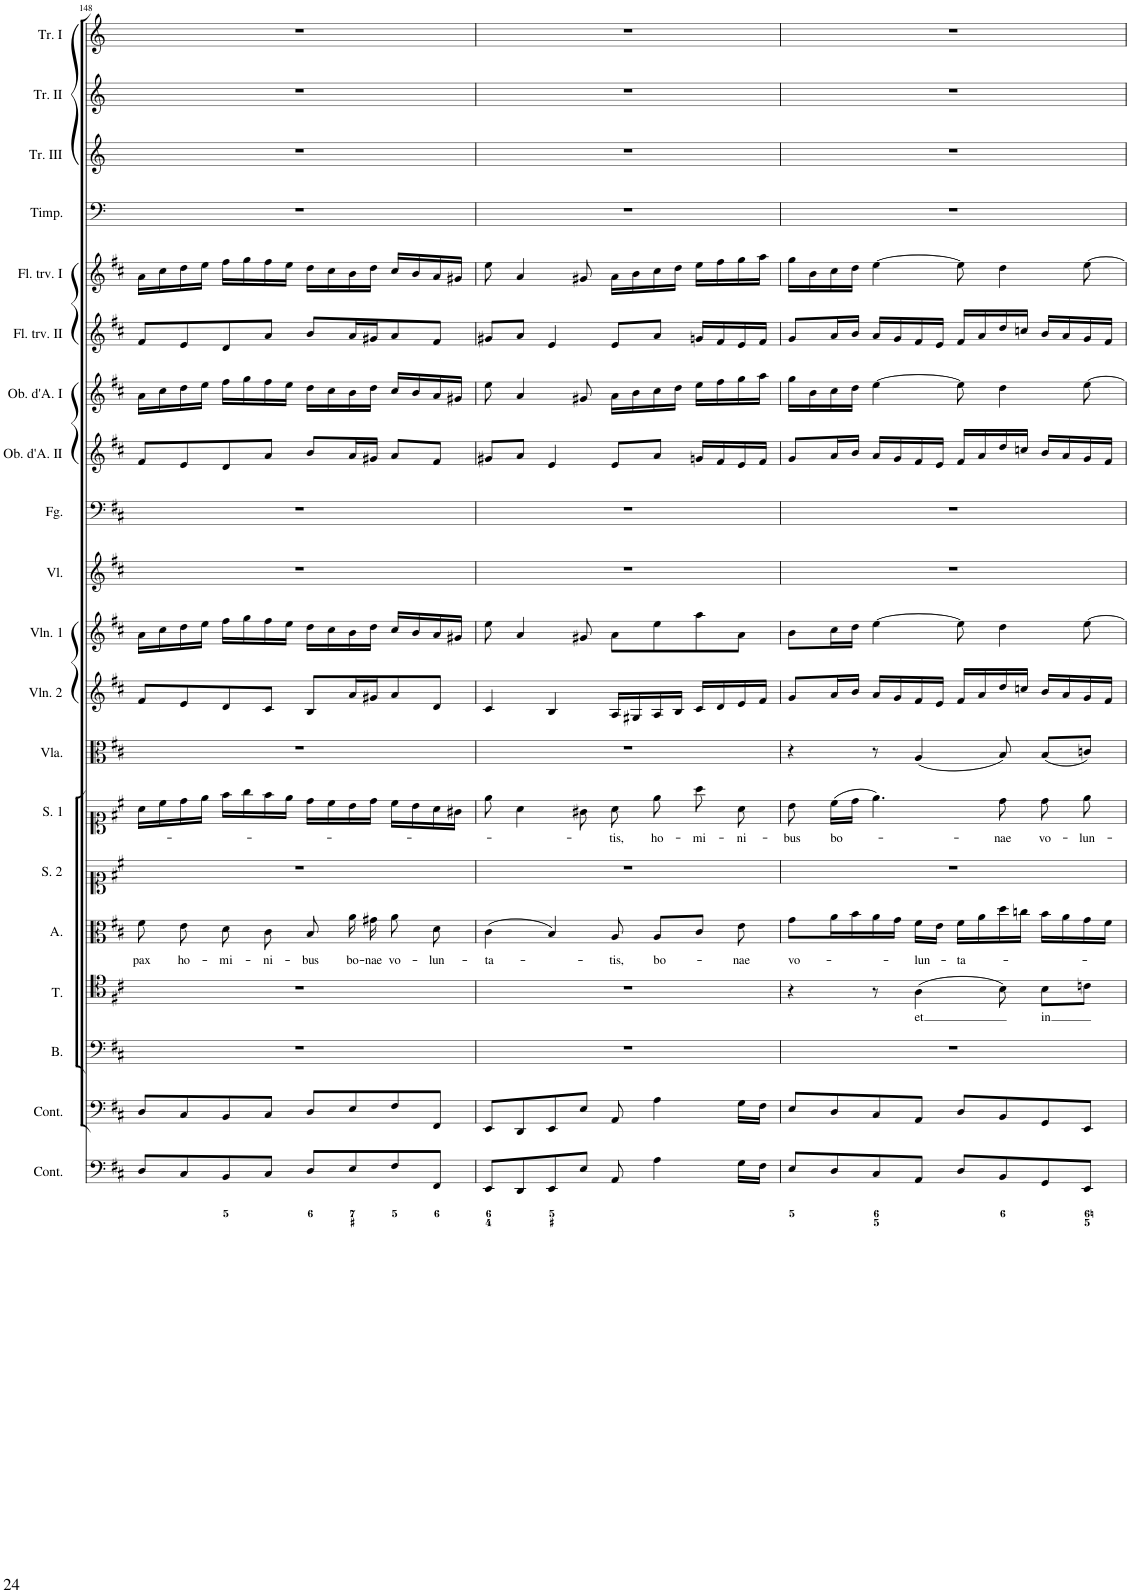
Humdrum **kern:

**kern	**kern	**kern	**kern	**text	**kern	**text	**kern	**kern	**text	**kern	**kern	**kern	**kern	**kern	**kern	**kern	**kern	**kern	**kern	**kern	**kern	**kern
*part20	*part19	*part18	*part17	*part17	*part16	*part16	*part15	*part14	*part14	*part13	*part12	*part11	*part10	*part9	*part8	*part7	*part6	*part5	*part4	*part3	*part2	*part1
*staff20	*staff19	*staff18	*staff17	*staff17	*staff16	*staff16	*staff15	*staff14	*staff14	*staff13	*staff12	*staff11	*staff10	*staff9	*staff8	*staff7	*staff6	*staff5	*staff4	*staff3	*staff2	*staff1
*I"Continuo	*I"Continuo	*I"Basso	*I"Tenore	*	*I"Alto	*	*I"Soprano 2	*I"Soprano 1	*	*I"Viola	*I"Violino 2	*I"Violino 1	*I"Violino solo	*I"Fagotti	*I"Oboe d'Amore II	*I"Oboe d'Amore I	*I"Flauto traverso II	*I"Flauto traverso I	*I"Timpani	*I"Tromba III	*I"Tromba II	*I"Tromba I
*I'Cont.	*I'Cont.	*I'B.	*I'T.	*	*I'A.	*	*I'S. 2	*I'S. 1	*	*I'Vla.	*I'Vln. 2	*I'Vln. 1	*I'Vl.	*I'Fg.	*I'Ob. d'A. II	*I'Ob. d'A. I	*I'Fl. trv. II	*I'Fl. trv. I	*I'Timp.	*I'Tr. III	*I'Tr. II	*I'Tr. I
!!LO:PB:g=z
*clefF4	*clefF4	*clefF4	*clefC4	*	*clefC3	*	*clefC1	*clefC1	*	*clefC3	*clefG2	*clefG2	*clefG2	*clefF4	*clefG2	*clefG2	*clefG2	*clefG2	*clefF4	*clefG2	*clefG2	*clefG2
*	*	*	*	*	*	*	*	*	*	*	*	*	*	*	*	*	*	*	*Trd-1c-2	*Trd-1c-2	*Trd-1c-2	*Trd-1c-2
*k[f#c#]	*k[f#c#]	*k[f#c#]	*k[f#c#]	*	*k[f#c#]	*	*k[f#c#]	*k[f#c#]	*	*k[f#c#]	*k[f#c#]	*k[f#c#]	*k[f#c#]	*k[f#c#]	*k[f#c#]	*k[f#c#]	*k[f#c#]	*k[f#c#]	*k[]	*k[]	*k[]	*k[]
*M4/4	*M4/4	*M4/4	*M4/4	*	*M4/4	*	*M4/4	*M4/4	*	*M4/4	*M4/4	*M4/4	*M4/4	*M4/4	*M4/4	*M4/4	*M4/4	*M4/4	*M4/4	*M4/4	*M4/4	*M4/4
*met(c)	*met(c)	*met(c)	*met(c)	*	*met(c)	*	*met(c)	*met(c)	*	*met(c)	*met(c)	*met(c)	*met(c)	*met(c)	*met(c)	*met(c)	*met(c)	*met(c)	*met(c)	*met(c)	*met(c)	*met(c)
=148	=148	=148	=148	=148	=148	=148	=148	=148	=148	=148	=148	=148	=148	=148	=148	=148	=148	=148	=148	=148	=148	=148
!	!	!	!	!	!	!LO:LY:b	!	!	!	!	!	!	!	!	!	!	!	!	!	!	!	!
8D/L	8D/L	1r	1r	.	8f#\	pax	1r	16a\LL	.	1r	8f#/L	16a\LL	1r	1r	8f#/L	16a\LL	8f#/L	16a\LL	1r	1r	1r	1r
.	.	.	.	.	.	.	.	16cc#\	.	.	.	16cc#\	.	.	.	16cc#\	.	16cc#\	.	.	.	.
!	!	!	!	!	!	!LO:LY:b	!	!	!	!	!	!	!	!	!	!	!	!	!	!	!	!
8C#/	8C#/	.	.	.	8e\	ho-	.	16dd\	.	.	8e/	16dd\	.	.	8e/	16dd\	8e/	16dd\	.	.	.	.
.	.	.	.	.	.	.	.	16ee\JJ	.	.	.	16ee\JJ	.	.	.	16ee\JJ	.	16ee\JJ	.	.	.	.
!	!	!	!	!	!	!LO:LY:b	!	!	!	!	!	!	!	!	!	!	!	!	!	!	!	!
8BB/	8BB/	.	.	.	8d\	-mi-	.	16ff#\LL	.	.	8d/	16ff#\LL	.	.	8d/	16ff#\LL	8d/	16ff#\LL	.	.	.	.
.	.	.	.	.	.	.	.	16gg\	.	.	.	16gg\	.	.	.	16gg\	.	16gg\	.	.	.	.
!	!	!	!	!	!	!LO:LY:b	!	!	!	!	!	!	!	!	!	!	!	!	!	!	!	!
8C#/J	8C#/J	.	.	.	8c#\	-ni-	.	16ff#\	.	.	8c#/J	16ff#\	.	.	8a/J	16ff#\	8a/J	16ff#\	.	.	.	.
.	.	.	.	.	.	.	.	16ee\JJ	.	.	.	16ee\JJ	.	.	.	16ee\JJ	.	16ee\JJ	.	.	.	.
!	!	!	!	!	!	!LO:LY:b	!	!	!	!	!	!	!	!	!	!	!	!	!	!	!	!
8D/L	8D/L	.	.	.	8B/	-bus	.	16dd\LL	.	.	8B/L	16dd\LL	.	.	8b/L	16dd\LL	8b/L	16dd\LL	.	.	.	.
.	.	.	.	.	.	.	.	16cc#\	.	.	.	16cc#\	.	.	.	16cc#\	.	16cc#\	.	.	.	.
!	!	!	!	!	!	!LO:LY:b	!	!	!	!	!	!	!	!	!	!	!	!	!	!	!	!
8E/	8E/	.	.	.	16a\	bo-	.	16b\	.	.	16a/L	16b\	.	.	16a/L	16b\	16a/L	16b\	.	.	.	.
!	!	!	!	!	!	!LO:LY:b	!	!	!	!	!	!	!	!	!	!	!	!	!	!	!	!
.	.	.	.	.	16g#X\	-nae	.	16dd\JJ	.	.	16g#X/J	16dd\JJ	.	.	16g#X/JJ	16dd\JJ	16g#X/J	16dd\JJ	.	.	.	.
!	!	!	!	!	!	!LO:LY:b	!	!	!	!	!	!	!	!	!	!	!	!	!	!	!	!
8F#/	8F#/	.	.	.	8a\	vo-	.	16cc#\LL	.	.	8a/	16cc#/LL	.	.	8a/L	16cc#/LL	8a/	16cc#/LL	.	.	.	.
.	.	.	.	.	.	.	.	16b\	.	.	.	16b/	.	.	.	16b/	.	16b/	.	.	.	.
!	!	!	!	!	!	!LO:LY:b	!	!	!	!	!	!	!	!	!	!	!	!	!	!	!	!
8FF#/J	8FF#/J	.	.	.	8d\	-lun-	.	16a\	.	.	8d/J	16a/	.	.	8f#/J	16a/	8f#/J	16a/	.	.	.	.
.	.	.	.	.	.	.	.	16g#X\JJ	.	.	.	16g#X/JJ	.	.	.	16g#X/JJ	.	16g#X/JJ	.	.	.	.
=149	=149	=149	=149	=149	=149	=149	=149	=149	=149	=149	=149	=149	=149	=149	=149	=149	=149	=149	=149	=149	=149	=149
!	!	!	!	!	!	!LO:LY:b	!	!	!	!	!	!	!	!	!	!	!	!	!	!	!	!
8EE/L	8EE/L	1r	1r	.	(4c#\	-ta-	1r	8ee\	.	1r	4c#/	8ee\	1r	1r	8g#X/L	8ee\	8g#X/L	8ee\	1r	1r	1r	1r
8DD/	8DD/	.	.	.	.	.	.	4a\	.	.	.	4a/	.	.	8a/J	4a/	8a/J	4a/	.	.	.	.
8EE/	8EE/	.	.	.	4B/)	.	.	.	.	.	4B/	.	.	.	4e/	.	4e/	.	.	.	.	.
8E/J	8E/J	.	.	.	.	.	.	8g#X\	.	.	.	8g#X/	.	.	.	8g#X/	.	8g#X/	.	.	.	.
!	!	!	!	!	!	!LO:LY:b	!	!	!LO:LY:b	!	!	!	!	!	!	!	!	!	!	!	!	!
8AA/	8AA/	.	.	.	8A/	-tis,	.	8a\	-tis,	.	16A/LL	8a\L	.	.	8e/L	16a\LL	8e/L	16a\LL	.	.	.	.
.	.	.	.	.	.	.	.	.	.	.	16G#X/	.	.	.	.	16b\	.	16b\	.	.	.	.
!	!	!	!	!	!	!LO:LY:b	!	!	!LO:LY:b	!	!	!	!	!	!	!	!	!	!	!	!	!
4A\	4A\	.	.	.	8A/L	bo-	.	8ee\	ho-	.	16A/	8ee\	.	.	8a/J	16cc#\	8a/J	16cc#\	.	.	.	.
.	.	.	.	.	.	.	.	.	.	.	16B/JJ	.	.	.	.	16dd\JJ	.	16dd\JJ	.	.	.	.
!	!	!	!	!	!	!	!	!	!LO:LY:b	!	!	!	!	!	!	!	!	!	!	!	!	!
.	.	.	.	.	8c#/J	.	.	8aa\	-mi-	.	16c#/LL	8aa\	.	.	16gn/LL	16ee\LL	16gn/LL	16ee\LL	.	.	.	.
.	.	.	.	.	.	.	.	.	.	.	16d/	.	.	.	16f#/	16ff#\	16f#/	16ff#\	.	.	.	.
!	!	!	!	!	!	!LO:LY:b	!	!	!LO:LY:b	!	!	!	!	!	!	!	!	!	!	!	!	!
16G\LL	16G\LL	.	.	.	8e\	-nae	.	8a\	-ni-	.	16e/	8a\J	.	.	16e/	16gg\	16e/	16gg\	.	.	.	.
16F#\JJ	16F#\JJ	.	.	.	.	.	.	.	.	.	16f#/JJ	.	.	.	16f#/JJ	16aa\JJ	16f#/JJ	16aa\JJ	.	.	.	.
=150	=150	=150	=150	=150	=150	=150	=150	=150	=150	=150	=150	=150	=150	=150	=150	=150	=150	=150	=150	=150	=150	=150
!	!	!	!	!	!	!LO:LY:b	!	!	!LO:LY:b	!	!	!	!	!	!	!	!	!	!	!	!	!
8E/L	8E/L	1r	4r	.	8g\L	vo-	1r	8b\	-bus	4r	8g/L	8b\L	1r	1r	8g/L	16gg\LL	8g/L	16gg\LL	1r	1r	1r	1r
.	.	.	.	.	.	.	.	.	.	.	.	.	.	.	.	16b\	.	16b\	.	.	.	.
!	!	!	!	!	!	!	!	!	!LO:LY:b	!	!	!	!	!	!	!	!	!	!	!	!	!
8D/	8D/	.	.	.	16a\L	.	.	(16cc#\LL	bo-	.	16a/L	16cc#\L	.	.	16a/L	16cc#\	16a/L	16cc#\	.	.	.	.
.	.	.	.	.	16b\	.	.	16dd\JJ	.	.	16b/JJ	16dd\JJ	.	.	16b/JJ	16dd\JJ	16b/JJ	16dd\JJ	.	.	.	.
8C#/	8C#/	.	8r	.	16a\	.	.	4.ee\)	.	8r	16a/LL	[4ee\	.	.	16a/LL	[4ee\	16a/LL	[4ee\	.	.	.	.
.	.	.	.	.	16g\JJ	.	.	.	.	.	16g/	.	.	.	16g/	.	16g/	.	.	.	.	.
!	!	!	!	!LO:LY:b	!	!LO:LY:b	!	!	!	!	!	!	!	!	!	!	!	!	!	!	!	!
8AA/J	8AA/J	.	(4A\	et	16f#\LL	-lun-	.	.	.	(4A/	16f#/	.	.	.	16f#/	.	16f#/	.	.	.	.	.
.	.	.	.	.	16e\JJ	.	.	.	.	.	16e/JJ	.	.	.	16e/JJ	.	16e/JJ	.	.	.	.	.
!	!	!	!	!	!	!LO:LY:b	!	!	!	!	!	!	!	!	!	!	!	!	!	!	!	!
8D/L	8D/L	.	.	.	16f#\LL	-ta-	.	.	.	.	16f#/LL	8ee\]	.	.	16f#/LL	8ee\]	16f#/LL	8ee\]	.	.	.	.
.	.	.	.	.	16a\	.	.	.	.	.	16a/	.	.	.	16a/	.	16a/	.	.	.	.	.
!	!	!	!	!	!	!	!	!	!LO:LY:b	!	!	!	!	!	!	!	!	!	!	!	!	!
8BB/	8BB/	.	8B\)	.	16dd\	.	.	8dd\	-nae	8B/)	16dd/	4dd\	.	.	16dd/	4dd\	16dd/	4dd\	.	.	.	.
.	.	.	.	.	16ccn\JJ	.	.	.	.	.	16ccn/JJ	.	.	.	16ccn/JJ	.	16ccn/JJ	.	.	.	.	.
!	!	!	!	!LO:LY:b	!	!	!	!	!LO:LY:b	!	!	!	!	!	!	!	!	!	!	!	!	!
8GG/	8GG/	.	8B\L	in	16b\LL	.	.	8dd\	vo-	(8B/L	16b/LL	.	.	.	16b/LL	.	16b/LL	.	.	.	.	.
.	.	.	.	.	16a\	.	.	.	.	.	16a/	.	.	.	16a/	.	16a/	.	.	.	.	.
!	!	!	!	!	!	!	!	!	!LO:LY:b	!	!	!	!	!	!	!	!	!	!	!	!	!
8EE/J	8EE/J	.	8cn\J	.	16g\	.	.	8ee\	-lun-	8cn/J)	16g/	[8ee\	.	.	16g/	[8ee\	16g/	[8ee\	.	.	.	.
.	.	.	.	.	16f#\JJ	.	.	.	.	.	16f#/JJ	.	.	.	16f#/JJ	.	16f#/JJ	.	.	.	.	.
=	=	=	=	=	=	=	=	=	=	=	=	=	=	=	=	=	=	=	=	=	=	=
*-	*-	*-	*-	*-	*-	*-	*-	*-	*-	*-	*-	*-	*-	*-	*-	*-	*-	*-	*-	*-	*-	*-
